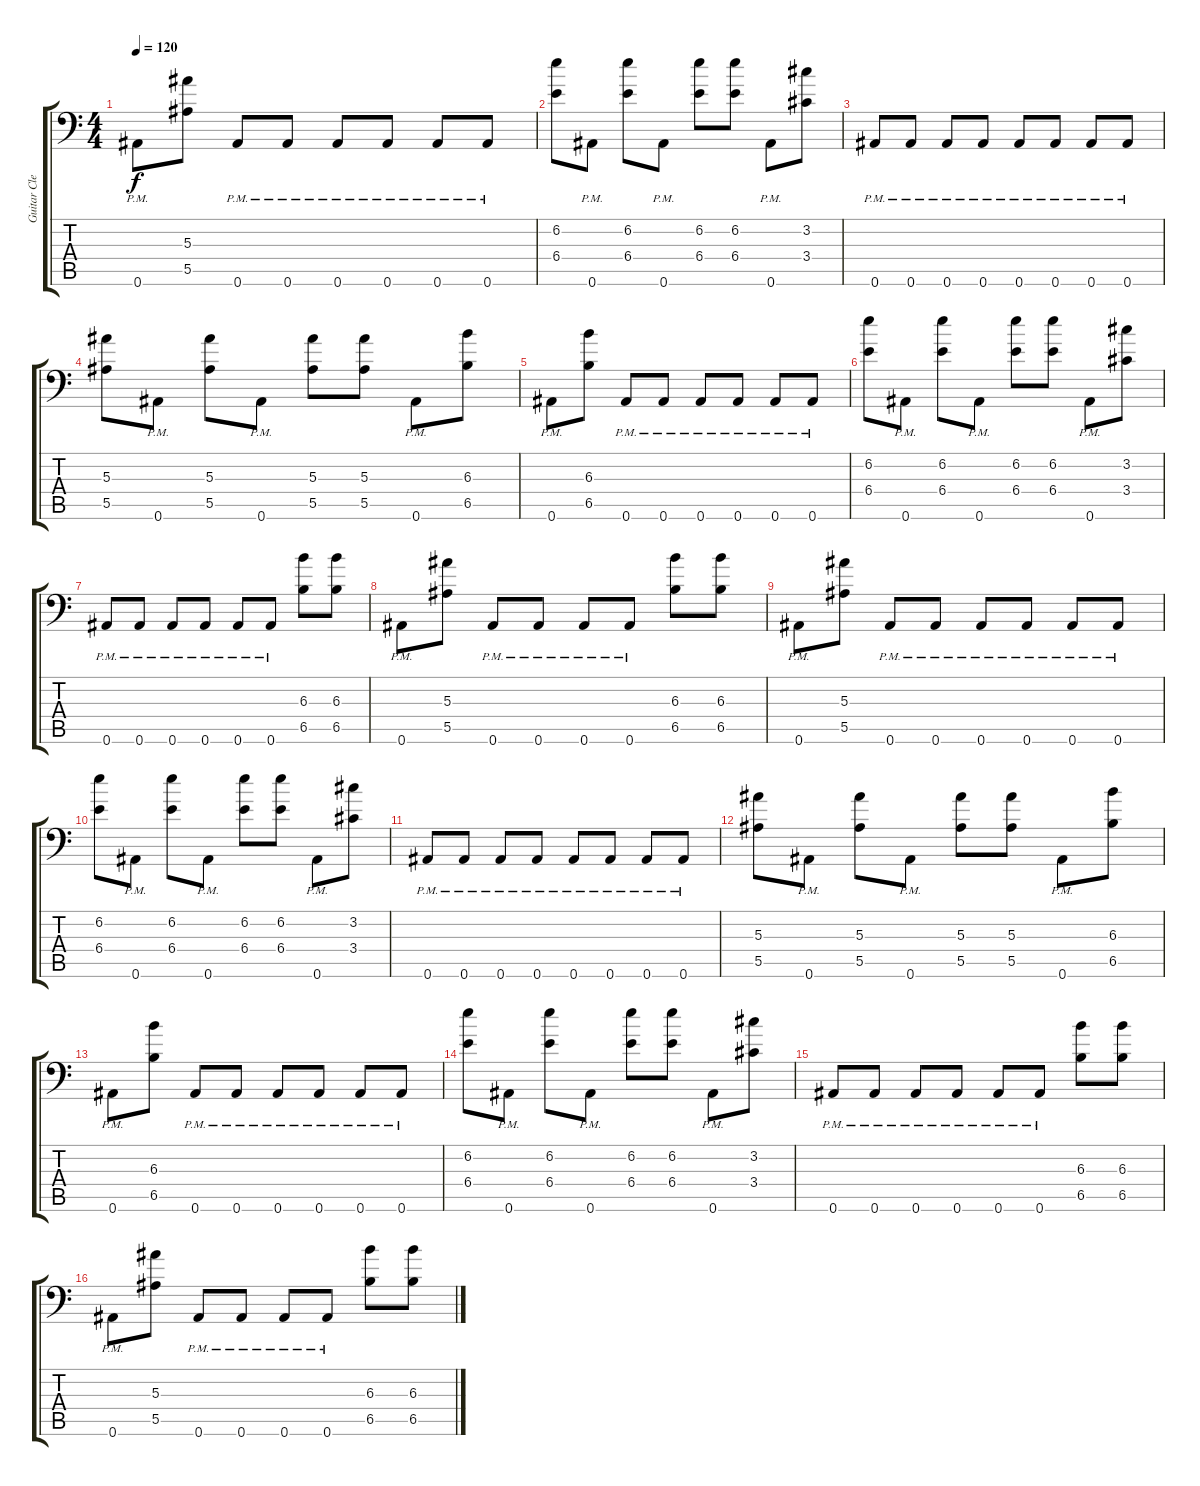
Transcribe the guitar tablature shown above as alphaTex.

\track ("Guitar Clean" "Guitar Cle") {instrument electricguitarclean}
\staff {score tabs}
\tuning (D4 Bb3 F3 Bb2 F2 Bb1) {hide}
\ts (4 4)
\tempo 120
\clef f4
\ks c
0.6{pm}.8{dy f} (5.3 5.5).8 0.6{pm}.8 0.6{pm}.8 0.6{pm}.8 0.6{pm}.8 0.6{pm}.8 0.6{pm}.8 |
(6.2 6.4).8 0.6{pm}.8 (6.2 6.4).8 0.6{pm}.8 (6.2 6.4).8 (6.2 6.4).8 0.6{pm}.8 (3.2 3.4).8 |
0.6{pm}.8 0.6{pm}.8 0.6{pm}.8 0.6{pm}.8 0.6{pm}.8 0.6{pm}.8 0.6{pm}.8 0.6{pm}.8 |
(5.3 5.5).8 0.6{pm}.8 (5.3 5.5).8 0.6{pm}.8 (5.3 5.5).8 (5.3 5.5).8 0.6{pm}.8 (6.3 6.5).8 |
0.6{pm}.8 (6.3 6.5).8 0.6{pm}.8 0.6{pm}.8 0.6{pm}.8 0.6{pm}.8 0.6{pm}.8 0.6{pm}.8 |
(6.2 6.4).8 0.6{pm}.8 (6.2 6.4).8 0.6{pm}.8 (6.2 6.4).8 (6.2 6.4).8 0.6{pm}.8 (3.2 3.4).8 |
0.6{pm}.8 0.6{pm}.8 0.6{pm}.8 0.6{pm}.8 0.6{pm}.8 0.6{pm}.8 (6.3 6.5).8 (6.3 6.5).8 |
0.6{pm}.8 (5.3 5.5).8 0.6{pm}.8 0.6{pm}.8 0.6{pm}.8 0.6{pm}.8 (6.3 6.5).8 (6.3 6.5).8 |
0.6{pm}.8 (5.3 5.5).8 0.6{pm}.8 0.6{pm}.8 0.6{pm}.8 0.6{pm}.8 0.6{pm}.8 0.6{pm}.8 |
(6.2 6.4).8 0.6{pm}.8 (6.2 6.4).8 0.6{pm}.8 (6.2 6.4).8 (6.2 6.4).8 0.6{pm}.8 (3.2 3.4).8 |
0.6{pm}.8 0.6{pm}.8 0.6{pm}.8 0.6{pm}.8 0.6{pm}.8 0.6{pm}.8 0.6{pm}.8 0.6{pm}.8 |
(5.3 5.5).8 0.6{pm}.8 (5.3 5.5).8 0.6{pm}.8 (5.3 5.5).8 (5.3 5.5).8 0.6{pm}.8 (6.3 6.5).8 |
0.6{pm}.8 (6.3 6.5).8 0.6{pm}.8 0.6{pm}.8 0.6{pm}.8 0.6{pm}.8 0.6{pm}.8 0.6{pm}.8 |
(6.2 6.4).8 0.6{pm}.8 (6.2 6.4).8 0.6{pm}.8 (6.2 6.4).8 (6.2 6.4).8 0.6{pm}.8 (3.2 3.4).8 |
0.6{pm}.8 0.6{pm}.8 0.6{pm}.8 0.6{pm}.8 0.6{pm}.8 0.6{pm}.8 (6.3 6.5).8 (6.3 6.5).8 |
0.6{pm}.8 (5.3 5.5).8 0.6{pm}.8 0.6{pm}.8 0.6{pm}.8 0.6{pm}.8 (6.3 6.5).8 (6.3 6.5).8
